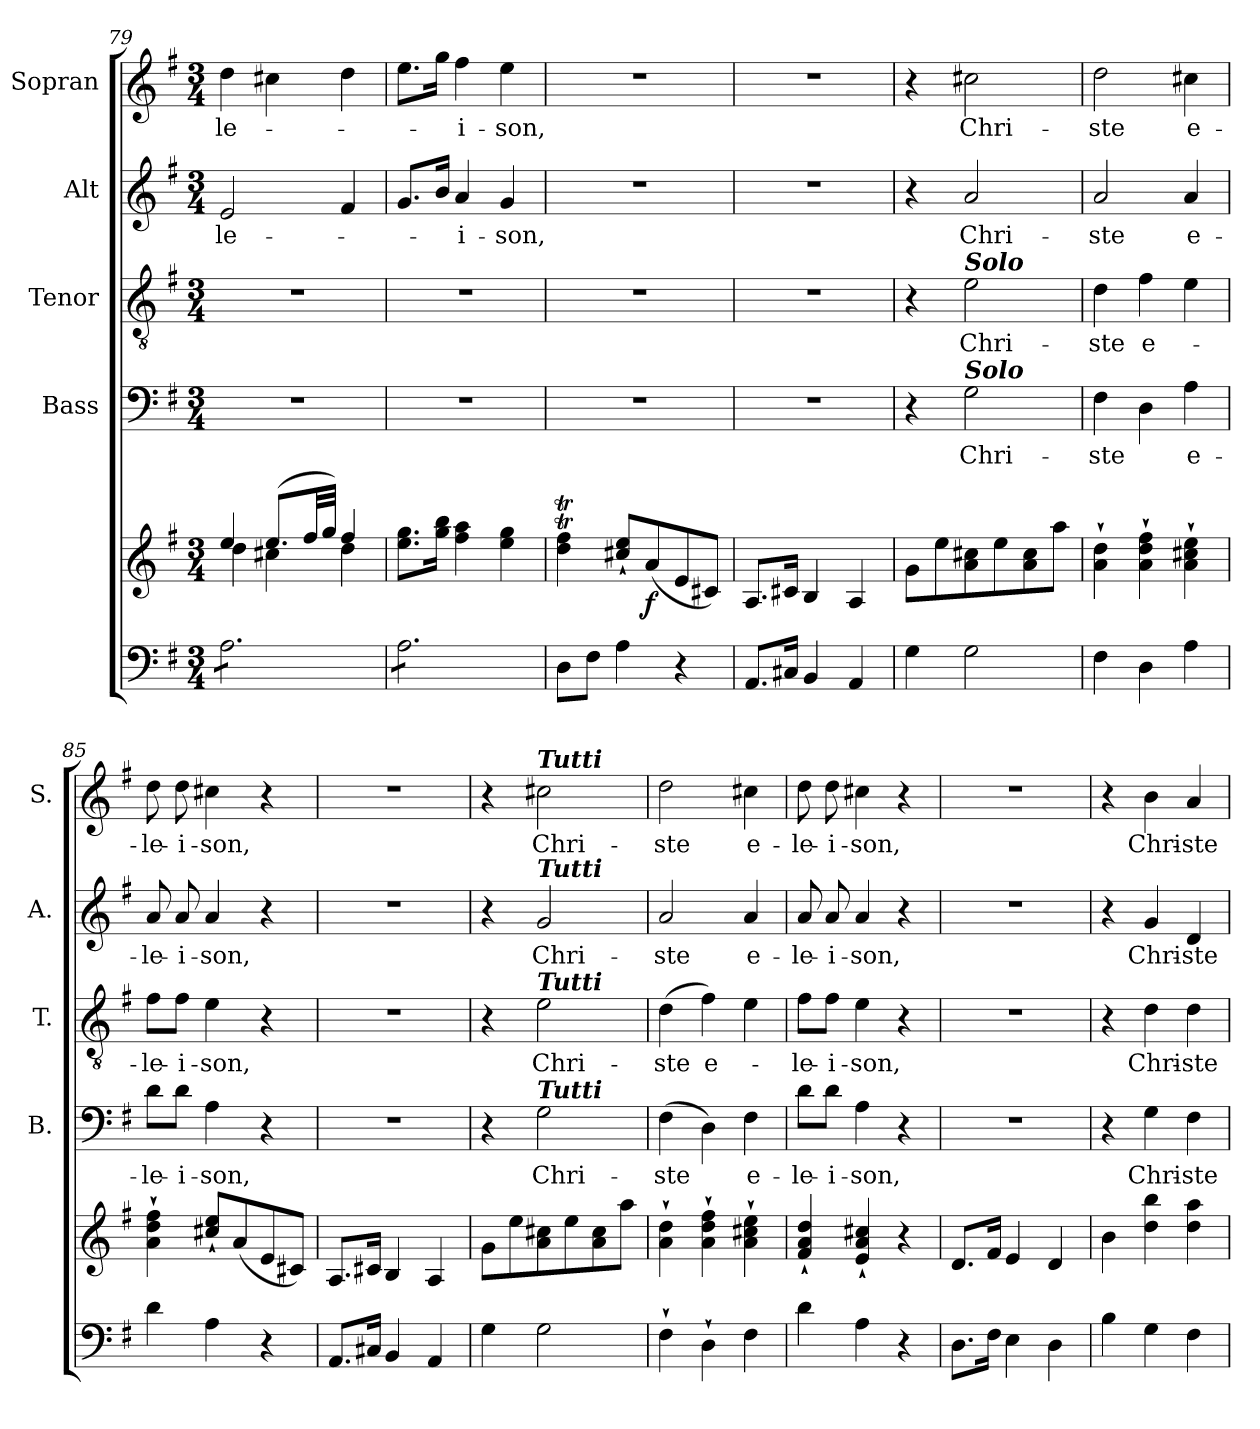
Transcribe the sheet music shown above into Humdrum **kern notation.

**kern	**kern	**dynam	**kern	**text	**kern	**text	**kern	**text	**kern	**text
*part5	*part5	*part5	*part4	*part4	*part3	*part3	*part2	*part2	*part1	*part1
*staff6	*staff5	*staff5/6	*staff4	*staff4	*staff3	*staff3	*staff2	*staff2	*staff1	*staff1
*	*	*	*I"Bass	*	*I"Tenor	*	*I"Alt	*	*I"Sopran	*
*	*	*	*I'B.	*	*I'T.	*	*I'A.	*	*I'S.	*
*clefF4	*clefG2	*	*clefF4	*	*clefGv2	*	*clefG2	*	*clefG2	*
*k[f#]	*k[f#]	*	*k[f#]	*	*k[f#]	*	*k[f#]	*	*k[f#]	*
*G:	*G:	*	*G:	*	*G:	*	*G:	*	*G:	*
*M3/4	*M3/4	*	*M3/4	*	*M3/4	*	*M3/4	*	*M3/4	*
=79	=79	=79	=79	=79	=79	=79	=79	=79	=79	=79
*	*^	*	*	*	*	*	*	*	*	*
!	!	!	!	!	!	!	!	!	!LO:LY:b	!	!LO:LY:b
*tremolo	*	*	*	*	*	*	*	*	*	*	*
8A\L	4ee/	4dd\	.	2.r	.	2.r	.	2e/	-le-	4dd\	-le-
8A\	.	.	.	.	.	.	.	.	.	.	.
8A\	(>8.ee/L	4cc#X\	.	.	.	.	.	.	.	4cc#X\	.
8A\	.	.	.	.	.	.	.	.	.	.	.
.	32ff#/LL	.	.	.	.	.	.	.	.	.	.
.	32gg/JJJ)	.	.	.	.	.	.	.	.	.	.
8A\	4ff#/	4dd\	.	.	.	.	.	4f#/	.	4dd\	.
8A\J	.	.	.	.	.	.	.	.	.	.	.
*	*v	*v	*	*	*	*	*	*	*	*	*
=80	=80	=80	=80	=80	=80	=80	=80	=80	=80	=80
8A\L	8.ee\ 8.gg\L	.	2.r	.	2.r	.	8.g/L	.	8.ee\L	.
8A\	.	.	.	.	.	.	.	.	.	.
.	16gg\ 16bb\Jk	.	.	.	.	.	16b/Jk	.	16gg\Jk	.
!	!	!	!	!	!	!	!	!LO:LY:b	!	!LO:LY:b
8A\	4ff#\ 4aa\	.	.	.	.	.	4a/	-i-	4ff#\	-i-
8A\	.	.	.	.	.	.	.	.	.	.
!	!	!	!	!	!	!	!	!LO:LY:b	!	!LO:LY:b
8A\	4ee\ 4gg\	.	.	.	.	.	4g/	-son,	4ee\	-son,
8A\J	.	.	.	.	.	.	.	.	.	.
*Xtremolo	*	*	*	*	*	*	*	*	*	*
=81	=81	=81	=81	=81	=81	=81	=81	=81	=81	=81
8D\L	4dd\T 4ff#\T	.	2.r	.	2.r	.	2.r	.	2.r	.
8F#\J	.	.	.	.	.	.	.	.	.	.
4A\	8cc#X/`< 8ee/`<L	.	.	.	.	.	.	.	.	.
!	!	!LO:DY:b	!	!	!	!	!	!	!	!
.	(<8a/	f	.	.	.	.	.	.	.	.
4r	8e/	.	.	.	.	.	.	.	.	.
.	8c#X/J)	.	.	.	.	.	.	.	.	.
=82	=82	=82	=82	=82	=82	=82	=82	=82	=82	=82
8.AA/L	8.A/L	.	2.r	.	2.r	.	2.r	.	2.r	.
16C#X/Jk	16c#X/Jk	.	.	.	.	.	.	.	.	.
4BB/	4B/	.	.	.	.	.	.	.	.	.
4AA/	4A/	.	.	.	.	.	.	.	.	.
=83	=83	=83	=83	=83	=83	=83	=83	=83	=83	=83
4G\	8g\L	.	4r	.	4r	.	4r	.	4r	.
.	8ee\	.	.	.	.	.	.	.	.	.
!	!	!	!	!	!LO:TX:a:Bi:t=Solo	!	!	!	!	!
!	!	!	!LO:TX:a:Bi:t=Solo	!	!	!	!	!	!	!
!	!	!	!	!LO:LY:b	!	!LO:LY:b	!	!LO:LY:b	!	!LO:LY:b
2G\	8a\ 8cc#X\	.	2G\	Chri-	2e\	Chri-	2a/	Chri-	2cc#X\	Chri-
.	8ee\	.	.	.	.	.	.	.	.	.
.	8a\ 8cc#\	.	.	.	.	.	.	.	.	.
.	8aa\J	.	.	.	.	.	.	.	.	.
=84	=84	=84	=84	=84	=84	=84	=84	=84	=84	=84
!	!	!	!	!LO:LY:b	!	!LO:LY:b	!	!LO:LY:b	!	!LO:LY:b
4F#\	4a\`> 4dd\`>	.	4F#\	-ste	4d\	-ste	2a/	-ste	2dd\	-ste
!	!	!	!	!	!	!LO:LY:b	!	!	!	!
4D\	4a\`> 4dd\`> 4ff#\`>	.	4D\	.	4f#\	e-	.	.	.	.
!	!	!	!	!LO:LY:b	!	!	!	!LO:LY:b	!	!LO:LY:b
4A\	4a\`> 4cc#X\`> 4ee\`>	.	4A\	e-	4e\	.	4a/	e-	4cc#X\	e-
!!LO:PB:g=z
=85	=85	=85	=85	=85	=85	=85	=85	=85	=85	=85
!	!	!	!	!LO:LY:b	!	!LO:LY:b	!	!LO:LY:b	!	!LO:LY:b
4d\	4a\`> 4dd\`> 4ff#\`>	.	8d\L	-le-	8f#\L	-le-	8a/	-le-	8dd\	-le-
!	!	!	!	!LO:LY:b	!	!LO:LY:b	!	!LO:LY:b	!	!LO:LY:b
.	.	.	8d\J	-i-	8f#\J	-i-	8a/	-i-	8dd\	-i-
!	!	!	!	!LO:LY:b	!	!LO:LY:b	!	!LO:LY:b	!	!LO:LY:b
4A\	8cc#X/`< 8ee/`<L	.	4A\	-son,	4e\	-son,	4a/	-son,	4cc#X\	-son,
.	(<8a/	.	.	.	.	.	.	.	.	.
4r	8e/	.	4r	.	4r	.	4r	.	4r	.
.	8c#X/J)	.	.	.	.	.	.	.	.	.
=86	=86	=86	=86	=86	=86	=86	=86	=86	=86	=86
8.AA/L	8.A/L	.	2.r	.	2.r	.	2.r	.	2.r	.
16C#X/Jk	16c#X/Jk	.	.	.	.	.	.	.	.	.
4BB/	4B/	.	.	.	.	.	.	.	.	.
4AA/	4A/	.	.	.	.	.	.	.	.	.
=87	=87	=87	=87	=87	=87	=87	=87	=87	=87	=87
4G\	8g\L	.	4r	.	4r	.	4r	.	4r	.
.	8ee\	.	.	.	.	.	.	.	.	.
!	!	!	!	!	!	!	!	!	!LO:TX:a:Bi:t=Tutti	!
!	!	!	!	!	!	!	!LO:TX:a:Bi:t=Tutti	!	!	!
!	!	!	!	!	!LO:TX:a:Bi:t=Tutti	!	!	!	!	!
!	!	!	!LO:TX:a:Bi:t=Tutti	!	!	!	!	!	!	!
!	!	!	!	!LO:LY:b	!	!LO:LY:b	!	!LO:LY:b	!	!LO:LY:b
2G\	8a\ 8cc#X\	.	2G\	Chri-	2e\	Chri-	2g/	Chri-	2cc#X\	Chri-
.	8ee\	.	.	.	.	.	.	.	.	.
.	8a\ 8cc#\	.	.	.	.	.	.	.	.	.
.	8aa\J	.	.	.	.	.	.	.	.	.
=88	=88	=88	=88	=88	=88	=88	=88	=88	=88	=88
!	!	!	!	!LO:LY:b	!	!LO:LY:b	!	!LO:LY:b	!	!LO:LY:b
4F#`>\	4a\`> 4dd\`>	.	(>4F#\	-ste	(>4d\	-ste	2a/	-ste	2dd\	-ste
!	!	!	!	!	!	!LO:LY:b	!	!	!	!
4D`>\	4a\`> 4dd\`> 4ff#\`>	.	4D\)	.	4f#\)	e-	.	.	.	.
!	!	!	!	!LO:LY:b	!	!	!	!LO:LY:b	!	!LO:LY:b
4F#\	4a\`> 4cc#X\`> 4ee\`>	.	4F#\	e-	4e\	.	4a/	e-	4cc#X\	e-
=89	=89	=89	=89	=89	=89	=89	=89	=89	=89	=89
!	!	!	!	!LO:LY:b	!	!LO:LY:b	!	!LO:LY:b	!	!LO:LY:b
4d\	4f#/`< 4a/`< 4dd/`<	.	8d\L	-le-	8f#\L	-le-	8a/	-le-	8dd\	-le-
!	!	!	!	!LO:LY:b	!	!LO:LY:b	!	!LO:LY:b	!	!LO:LY:b
.	.	.	8d\J	-i-	8f#\J	-i-	8a/	-i-	8dd\	-i-
!	!	!	!	!LO:LY:b	!	!LO:LY:b	!	!LO:LY:b	!	!LO:LY:b
4A\	4e/`< 4a/`< 4cc#X/`<	.	4A\	-son,	4e\	-son,	4a/	-son,	4cc#X\	-son,
4r	4r	.	4r	.	4r	.	4r	.	4r	.
=90	=90	=90	=90	=90	=90	=90	=90	=90	=90	=90
8.D\L	8.d/L	.	2.r	.	2.r	.	2.r	.	2.r	.
16F#\Jk	16f#/Jk	.	.	.	.	.	.	.	.	.
4E\	4e/	.	.	.	.	.	.	.	.	.
4D\	4d/	.	.	.	.	.	.	.	.	.
=91	=91	=91	=91	=91	=91	=91	=91	=91	=91	=91
4B\	4b\	.	4r	.	4r	.	4r	.	4r	.
!	!	!	!	!LO:LY:b	!	!LO:LY:b	!	!LO:LY:b	!	!LO:LY:b
4G\	4dd\ 4bb\	.	4G\	Chri-	4d\	Chri-	4g/	Chri-	4b\	Chri-
!	!	!	!	!LO:LY:b	!	!LO:LY:b	!	!LO:LY:b	!	!LO:LY:b
4F#\	4dd\ 4aa\	.	4F#\	-ste	4d\	-ste	4d/	-ste	4a/	-ste
=	=	=	=	=	=	=	=	=	=	=
*-	*-	*-	*-	*-	*-	*-	*-	*-	*-	*-
